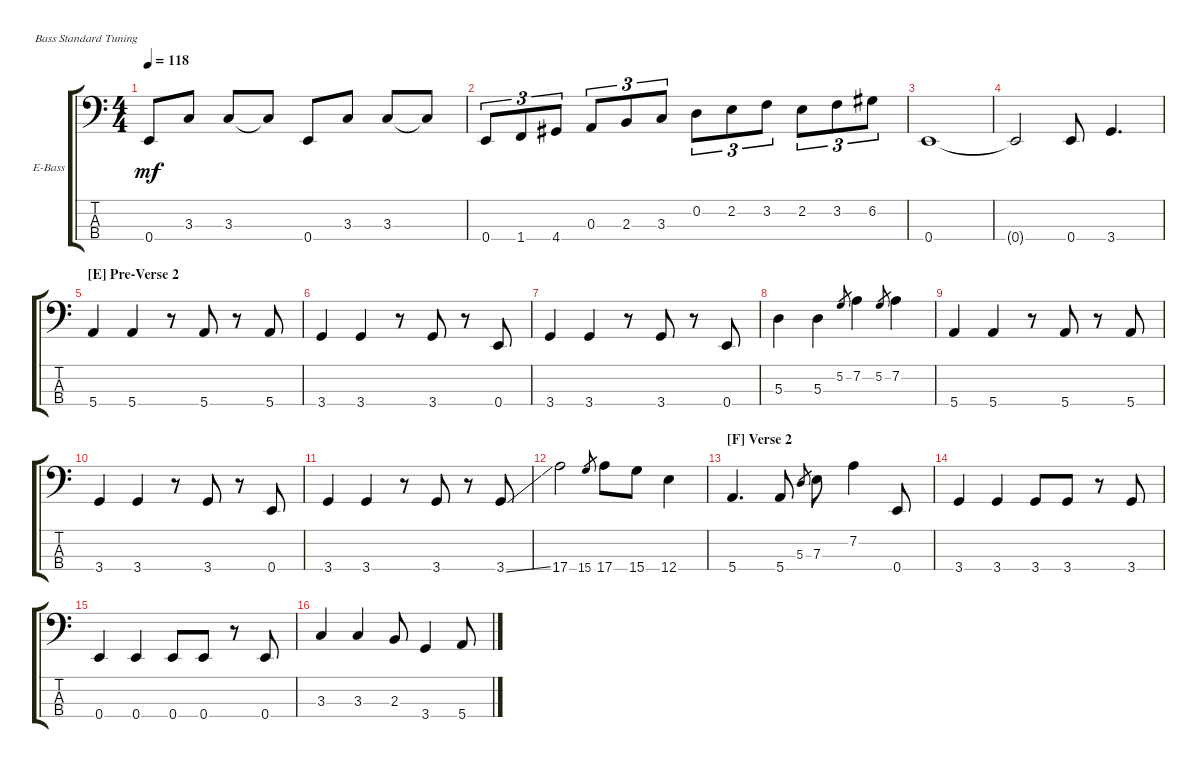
\bracketExtendMode groupsimilarinstruments
\firstSystemTrackNameOrientation horizontal
\otherSystemsTrackNameOrientation horizontal
\track ("Bass (Robert Trujillo)" "E-Bass") {instrument electricbassfinger}
\staff {score tabs}
\tuning (G2 D2 A1 E1)
\ts (4 4)
\tempo 118
\clef f4
\ks c
0.4.8{dy mf} 3.3.8 3.3.8 3.3{t}.8 0.4.8 3.3.8 3.3.8 3.3{t}.8 |
0.4.8{tu (3 2)} 1.4.8{tu (3 2)} 4.4.8{tu (3 2)} 0.3.8{tu (3 2)} 2.3.8{tu (3 2)} 3.3.8{tu (3 2)} 0.2.8{tu (3 2)} 2.2.8{tu (3 2)} 3.2.8{tu (3 2)} 2.2.8{tu (3 2)} 3.2.8{tu (3 2)} 6.2.8{tu (3 2)} |
0.4.1 |
0.4{t}.2 0.4.8 3.4.4{d} |
\section ("E" "Pre-Verse 2")
5.4.4 5.4.4 r.8 5.4.8 r.8 5.4.8 |
3.4.4 3.4.4 r.8 3.4.8 r.8 0.4.8 |
3.4.4 3.4.4 r.8 3.4.8 r.8 0.4.8 |
5.3.4 5.3.4 5.2.8{gr} 7.2.4 5.2.8{gr} 7.2.4 |
5.4.4 5.4.4 r.8 5.4.8 r.8 5.4.8 |
3.4.4 3.4.4 r.8 3.4.8 r.8 0.4.8 |
3.4.4 3.4.4 r.8 3.4.8 r.8 3.4{ss}.8 |
17.4.2 15.4.8{gr} 17.4.8 15.4.8 12.4.4 |
\section ("F" "Verse 2")
5.4.4{d} 5.4.8 5.3.8{gr} 7.3.8 7.2.4 0.4.8 |
3.4.4 3.4.4 3.4.8 3.4.8 r.8 3.4.8 |
0.4.4 0.4.4 0.4.8 0.4.8 r.8 0.4.8 |
3.3.4 3.3.4 2.3.8 3.4.4 5.4.8
